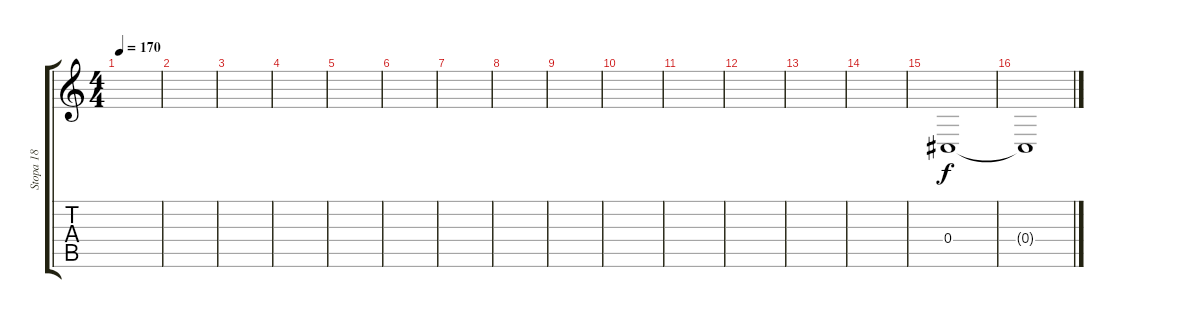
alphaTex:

\track ("Stopa 18" "Stopa 18") {instrument stringensemble1}
\staff {score tabs}
\tuning (Eb4 Bb3 Gb3 Db3 Ab2 Eb2) {hide}
\ts (4 4)
\tempo 170
\clef g2
\ks c
|
|
|
|
|
|
|
|
|
|
|
|
|
|
0.4.1 |
0.4{t}.1
